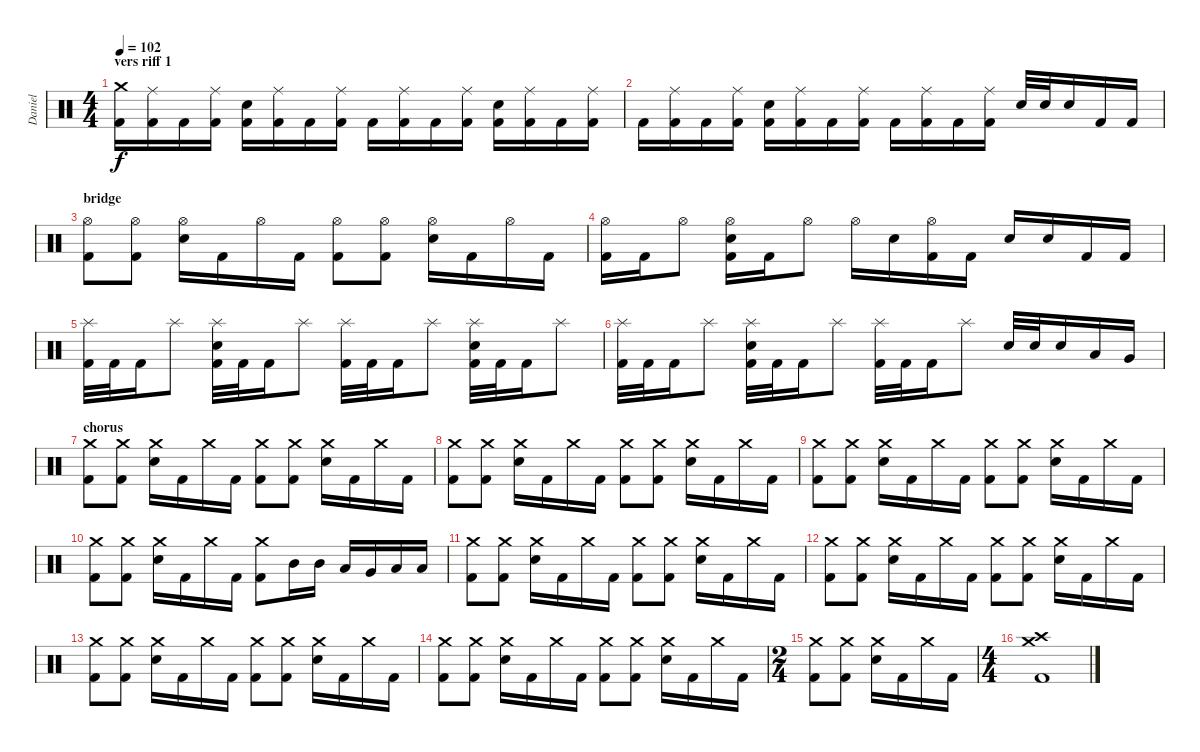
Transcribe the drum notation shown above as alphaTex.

\track ("Daniel" "Daniel") {instrument percussion}
\staff {score}
\articulation defaults
\ts (4 4)
\section ("" "vers riff 1")
\tempo 102
\clef neutral
\ks c
("Crash medium (hit)" "Kick (hit) 2").16{dy f} ("Ride (middle)" "Kick (hit) 2").16 "Kick (hit) 2".16 ("Ride (middle)" "Kick (hit) 2").16 ("Snare (hit) 2" "Kick (hit) 2").16 ("Ride (middle)" "Kick (hit) 2").16 "Kick (hit) 2".16 ("Ride (middle)" "Kick (hit) 2").16 "Kick (hit) 2".16 ("Ride (middle)" "Kick (hit) 2").16 "Kick (hit) 2".16 ("Ride (middle)" "Kick (hit) 2").16 ("Snare (hit) 2" "Kick (hit) 2").16 ("Ride (middle)" "Kick (hit) 2").16 "Kick (hit) 2".16 ("Ride (middle)" "Kick (hit) 2").16 |
"Kick (hit) 2".16 ("Ride (middle)" "Kick (hit) 2").16 "Kick (hit) 2".16 ("Ride (middle)" "Kick (hit) 2").16 ("Snare (hit) 2" "Kick (hit) 2").16 ("Ride (middle)" "Kick (hit) 2").16 "Kick (hit) 2".16 ("Ride (middle)" "Kick (hit) 2").16 "Kick (hit) 2".16 ("Ride (middle)" "Kick (hit) 2").16 "Kick (hit) 2".16 ("Ride (middle)" "Kick (hit) 2").16 "Snare (hit) 2".32 "Snare (hit) 2".32 "Snare (hit) 2".16 "Kick (hit) 2".16 "Kick (hit) 2".16 |
\section ("" "bridge")
("Hi-Hat (open)" "Kick (hit) 2").8 ("Hi-Hat (open)" "Kick (hit) 2").8 ("Hi-Hat (open)" "Snare (hit) 2").16 "Kick (hit) 2".16 "Hi-Hat (open)".16 "Kick (hit) 2".16 ("Hi-Hat (open)" "Kick (hit) 2").8 ("Hi-Hat (open)" "Kick (hit) 2").8 ("Hi-Hat (open)" "Snare (hit) 2").16 "Kick (hit) 2".16 "Hi-Hat (open)".16 "Kick (hit) 2".16 |
("Hi-Hat (open)" "Kick (hit) 2").16 "Kick (hit) 2".16 "Hi-Hat (open)".8 ("Hi-Hat (open)" "Snare (hit) 2" "Kick (hit) 2").16 "Kick (hit) 2".16 "Hi-Hat (open)".8 "Hi-Hat (open)".16 "Snare (hit) 2".16 ("Hi-Hat (open)" "Kick (hit) 2").16 "Kick (hit) 2".16 "Snare (hit) 2".16 "Snare (hit) 2".16 "Kick (hit) 2".16 "Kick (hit) 2".16 |
("Splash (hit)" "Kick (hit) 2").32 "Kick (hit) 2".32 "Kick (hit) 2".16 "Splash (hit)".8 ("Splash (hit)" "Snare (hit) 2" "Kick (hit) 2").32 "Kick (hit) 2".32 "Kick (hit) 2".16 "Splash (hit)".8 ("Splash (hit)" "Kick (hit) 2").32 "Kick (hit) 2".32 "Kick (hit) 2".16 "Splash (hit)".8 ("Splash (hit)" "Snare (hit) 2" "Kick (hit) 2").32 "Kick (hit) 2".32 "Kick (hit) 2".16 "Splash (hit)".8 |
("Splash (hit)" "Kick (hit) 2").32 "Kick (hit) 2".32 "Kick (hit) 2".16 "Splash (hit)".8 ("Splash (hit)" "Snare (hit) 2" "Kick (hit) 2").32 "Kick (hit) 2".32 "Kick (hit) 2".16 "Splash (hit)".8 ("Splash (hit)" "Kick (hit) 2").32 "Kick (hit) 2".32 "Kick (hit) 2".16 "Splash (hit)".8 "Snare (hit) 2".32 "Snare (hit) 2".32 "Snare (hit) 2".16 "Low Tom (hit)".16 "Very Low Tom (hit)".16 |
\section ("" "chorus")
("Crash medium (hit)" "Kick (hit) 2").8 ("Crash medium (hit)" "Kick (hit) 2").8 ("Crash medium (hit)" "Snare (hit) 2").16 "Kick (hit) 2".16 "Crash medium (hit)".16 "Kick (hit) 2".16 ("Crash medium (hit)" "Kick (hit) 2").8 ("Crash medium (hit)" "Kick (hit) 2").8 ("Crash medium (hit)" "Snare (hit) 2").16 "Kick (hit) 2".16 "Crash medium (hit)".16 "Kick (hit) 2".16 |
("Crash medium (hit)" "Kick (hit) 2").8 ("Crash medium (hit)" "Kick (hit) 2").8 ("Crash medium (hit)" "Snare (hit) 2").16 "Kick (hit) 2".16 "Crash medium (hit)".16 "Kick (hit) 2".16 ("Crash medium (hit)" "Kick (hit) 2").8 ("Crash medium (hit)" "Kick (hit) 2").8 ("Crash medium (hit)" "Snare (hit) 2").16 "Kick (hit) 2".16 "Crash medium (hit)".16 "Kick (hit) 2".16 |
("Crash medium (hit)" "Kick (hit) 2").8 ("Crash medium (hit)" "Kick (hit) 2").8 ("Crash medium (hit)" "Snare (hit) 2").16 "Kick (hit) 2".16 "Crash medium (hit)".16 "Kick (hit) 2".16 ("Crash medium (hit)" "Kick (hit) 2").8 ("Crash medium (hit)" "Kick (hit) 2").8 ("Crash medium (hit)" "Snare (hit) 2").16 "Kick (hit) 2".16 "Crash medium (hit)".16 "Kick (hit) 2".16 |
("Crash medium (hit)" "Kick (hit) 2").8 ("Crash medium (hit)" "Kick (hit) 2").8 ("Crash medium (hit)" "Snare (hit) 2").16 "Kick (hit) 2".16 "Crash medium (hit)".16 "Kick (hit) 2".16 ("Crash medium (hit)" "Kick (hit) 2").8 "Mid Tom (hit)".16 "Mid Tom (hit)".16 "Low Tom (hit)".16 "Very Low Tom (hit)".16 "Low Floor Tom (hit)".16 "Low Floor Tom (hit)".16 |
("Crash medium (hit)" "Kick (hit) 2").8 ("Crash medium (hit)" "Kick (hit) 2").8 ("Crash medium (hit)" "Snare (hit) 2").16 "Kick (hit) 2".16 "Crash medium (hit)".16 "Kick (hit) 2".16 ("Crash medium (hit)" "Kick (hit) 2").8 ("Crash medium (hit)" "Kick (hit) 2").8 ("Crash medium (hit)" "Snare (hit) 2").16 "Kick (hit) 2".16 "Crash medium (hit)".16 "Kick (hit) 2".16 |
("Crash medium (hit)" "Kick (hit) 2").8 ("Crash medium (hit)" "Kick (hit) 2").8 ("Crash medium (hit)" "Snare (hit) 2").16 "Kick (hit) 2".16 "Crash medium (hit)".16 "Kick (hit) 2".16 ("Crash medium (hit)" "Kick (hit) 2").8 ("Crash medium (hit)" "Kick (hit) 2").8 ("Crash medium (hit)" "Snare (hit) 2").16 "Kick (hit) 2".16 "Crash medium (hit)".16 "Kick (hit) 2".16 |
("Crash medium (hit)" "Kick (hit) 2").8 ("Crash medium (hit)" "Kick (hit) 2").8 ("Crash medium (hit)" "Snare (hit) 2").16 "Kick (hit) 2".16 "Crash medium (hit)".16 "Kick (hit) 2".16 ("Crash medium (hit)" "Kick (hit) 2").8 ("Crash medium (hit)" "Kick (hit) 2").8 ("Crash medium (hit)" "Snare (hit) 2").16 "Kick (hit) 2".16 "Crash medium (hit)".16 "Kick (hit) 2".16 |
("Crash medium (hit)" "Kick (hit) 2").8 ("Crash medium (hit)" "Kick (hit) 2").8 ("Crash medium (hit)" "Snare (hit) 2").16 "Kick (hit) 2".16 "Crash medium (hit)".16 "Kick (hit) 2".16 ("Crash medium (hit)" "Kick (hit) 2").8 ("Crash medium (hit)" "Kick (hit) 2").8 ("Crash medium (hit)" "Snare (hit) 2").16 "Kick (hit) 2".16 "Crash medium (hit)".16 "Kick (hit) 2".16 |
\ts (2 4)
("Crash medium (hit)" "Kick (hit) 2").8 ("Crash medium (hit)" "Kick (hit) 2").8 ("Crash medium (hit)" "Snare (hit) 2").16 "Kick (hit) 2".16 "Crash medium (hit)".16 "Kick (hit) 2".16 |
\ts (4 4)
("Crash medium (hit)" "Crash high (hit)" "Kick (hit) 2").1
